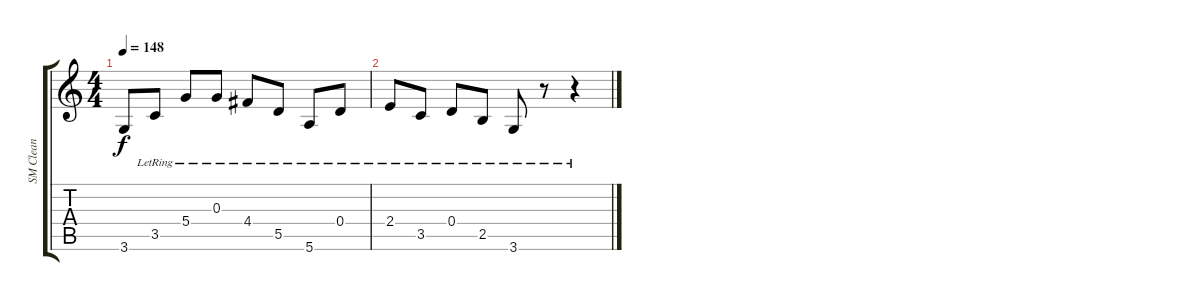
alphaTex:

\track ("SM Clean" "SM Clean") {instrument electricguitarclean}
\staff {score tabs}
\tuning (E4 B3 G3 D3 A2 E2) {hide}
\ts (4 4)
\tempo 148
\clef g2
\ks c
3.6{t}.8{dy f} 3.5{lr}.8 5.4{lr}.8 0.3{lr}.8 4.4{lr}.8 5.5{lr}.8 5.6{lr}.8 0.4{lr}.8 |
2.4{lr}.8 3.5{lr}.8 0.4{lr}.8 2.5{lr}.8 3.6{lr}.8 r.8 r.4
